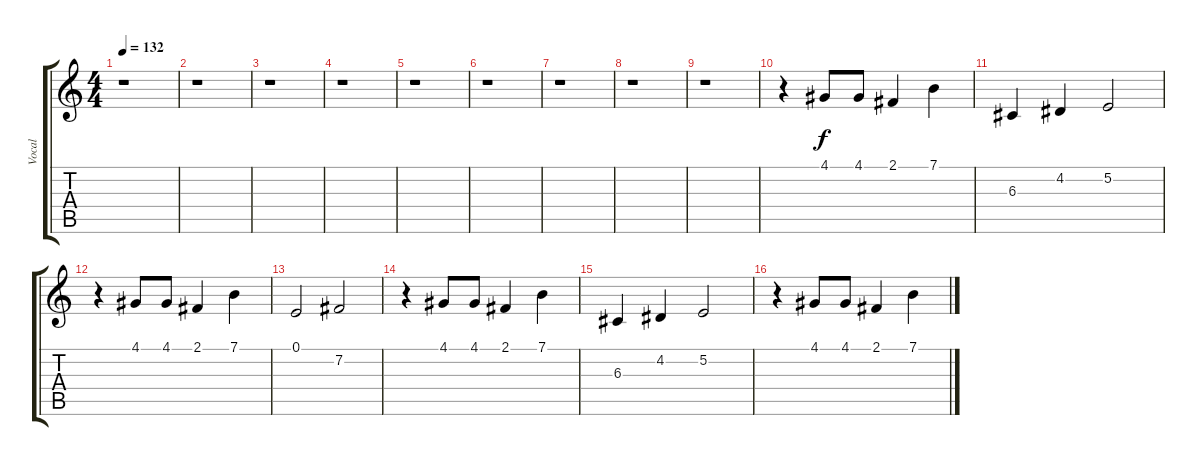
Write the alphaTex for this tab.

\track ("Vocal" "Vocal") {instrument sopranosax}
\staff {score tabs}
\tuning (E4 B3 G3 D3 A2 E2) {hide}
\ts (4 4)
\tempo 132
\clef g2
\ks c
r.1{dy f instrument sopranosax} |
r.1 |
r.1 |
r.1 |
r.1 |
r.1 |
r.1 |
r.1 |
r.1 |
r.4 4.1.8 4.1.8 2.1.4 7.1.4 |
6.3.4 4.2.4 5.2.2 |
r.4 4.1.8 4.1.8 2.1.4 7.1.4 |
0.1.2 7.2.2 |
r.4 4.1.8 4.1.8 2.1.4 7.1.4 |
6.3.4 4.2.4 5.2.2 |
r.4 4.1.8 4.1.8 2.1.4 7.1.4
